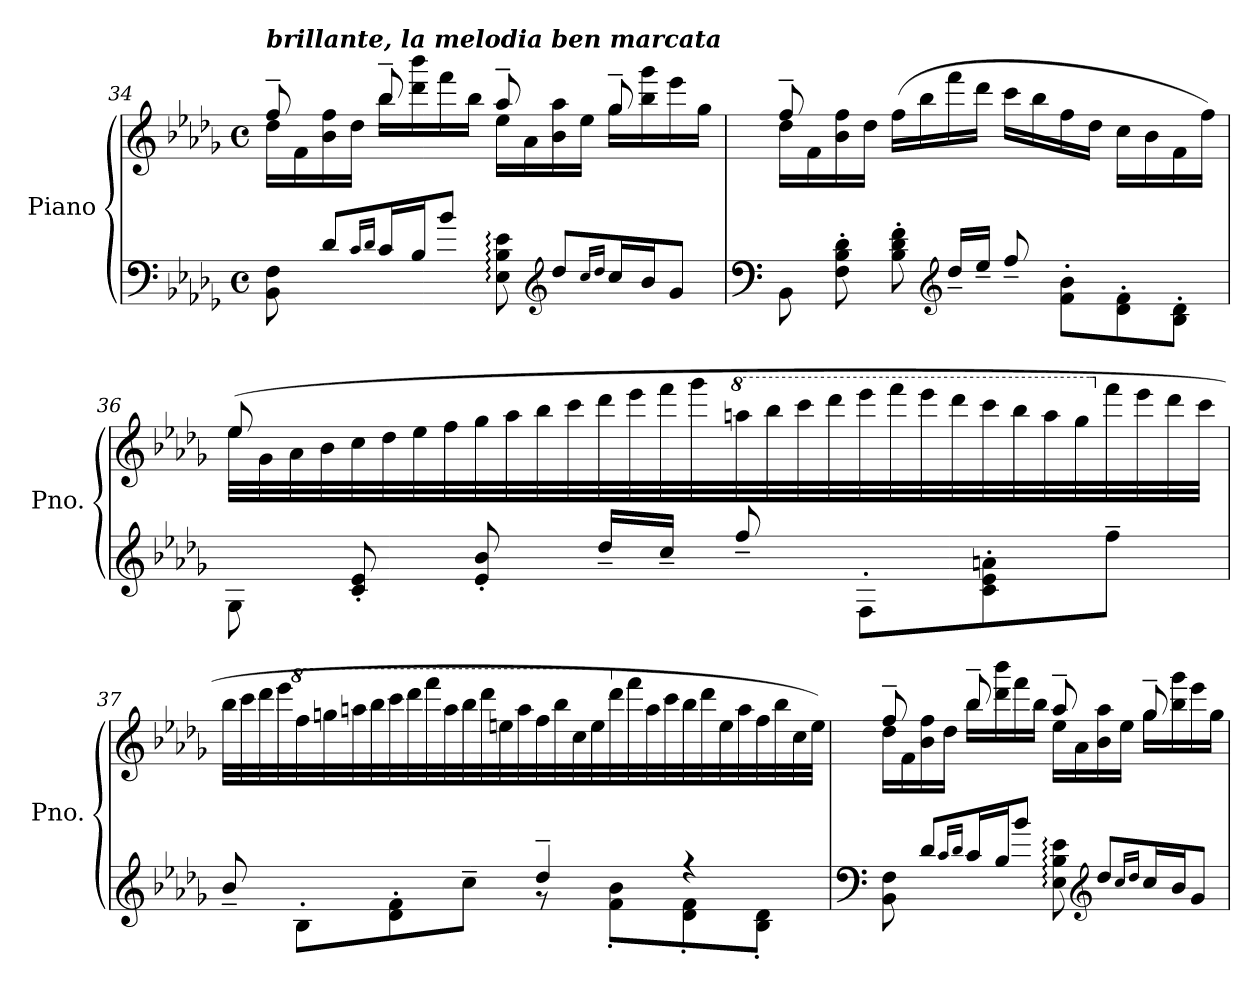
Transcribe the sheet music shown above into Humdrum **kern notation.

**kern	**kern
*part1	*part1
*staff2	*staff1
*I"Piano	*
*I'Pno.	*
!!LO:LB:g=z
*clefF4	*clefG2
*k[b-e-a-d-g-]	*k[b-e-a-d-g-]
*M4/4	*M4/4
*met(c)	*met(c)
=34	=34
*	*^
!	!LO:TX:a:Bi:t=brillante, la melodia ben marcata	!
8BB-\ 8F\	8ff~/	16dd-\LL
.	.	16f\
8d-/L	8ryy	16b-\ 16ff\
.	.	16dd-\JJ
16qc/LL	.	.
16qd-/JJ	.	.
16c/L	8bb-~/	16bb-\LL
16B-/J	.	16ddd-\ 16bbb-\
8b-/J	8ryy	16fff\
.	.	16bb-\JJ
8E-\: 8B-\: 8e-\:	8aa-~/	16ee-\LL
.	.	16a-\
*clefG2	*	*
8dd-/L	8ryy	16b-\ 16aa-\
.	.	16ee-\JJ
16qcc/LL	.	.
16qdd-/JJ	.	.
16cc/L	8gg-~/	16gg-\LL
16b-/J	.	16bb-\ 16ggg-\
8g-/J	8ryy	16eee-\
.	.	16gg-\JJ
=35	=35	=35
*clefF4	*	*
8BB-\	8ff~/	16dd-\LL
.	.	16f\
8F\' 8B-\' 8d-\'	8ryy	16b-\ 16ff\
.	.	16dd-\JJ
8B-\' 8d-\' 8f\'	(>16ff\LL	2.ryy
.	16bb-\	.
*clefG2	*	*
16dd-~/LL	16fff\	.
16ee-~/JJ	16ddd-\JJ	.
8ff~/	16ccc\LL	.
.	16bb-\	.
8f\' 8b-\'L	16ff\	.
.	16dd-\JJ	.
8d-\' 8f\'	16cc\LL	.
.	16b-\	.
8B-\' 8d-\'J	16f\	.
.	16ff\JJ)	.
!!LO:PB:g=z	!!
=36	=36	=36
8G-\	(>32ee-\LLL	8ee-/
.	32g-\	.
.	32a-\	.
.	32b-\	.
8c/' 8e-/'	32cc\	2..ryy
.	32dd-\	.
.	32ee-\	.
.	32ff\	.
8e-/' 8b-/'	32gg-\	.
.	32aa-\	.
.	32bb-\	.
.	32ccc\	.
16dd-~/LL	32ddd-\	.
.	32eee-\	.
16cc~/JJ	32fff\	.
.	32ggg-\	.
*	*8va	*
8ff~/	32aaan\	.
.	32bbb-\	.
.	32cccc\	.
.	32dddd-\	.
8F'\L	32eeee-\	.
.	32ffff\	.
.	32eeee-\	.
.	32dddd-\	.
8c\' 8e-\' 8an\'	32cccc\	.
.	32bbb-\	.
.	32aaa\	.
.	32ggg-\	.
*	*X8va	*
8ff~\J	32fff\	.
.	32eee-\	.
.	32ddd-\	.
.	32ccc\JJJ	.
*	*v	*v
!!LO:LB:g=z
=37	=37
*^	*
8b-~/	2ryy	32bb-\LLL
.	.	32ccc\
.	.	32ddd-\
.	.	32eee-\
*	*	*8va
8B-'\L	.	32fff\
.	.	32gggn\
.	.	32aaan\
.	.	32bbb-\
8d-\' 8f\'	.	32cccc\
.	.	32dddd-\
.	.	32ffff\
.	.	32aaa\
8cc~\J	.	32bbb-\
.	.	32dddd-\
.	.	32eeen\
.	.	32aaa\
4dd-~/	8r	32fff\
.	.	32bbb-\
.	.	32ccc\
.	.	32eee\
*	*	*X8va
.	8f\' 8b-\'L	32ddd-\
.	.	32fff\
.	.	32aa\
.	.	32ccc\
4r	8d-\' 8f\'	32bb-\
.	.	32ddd-\
.	.	32ee\
.	.	32aa\
.	8B-\' 8d-\'J	32ff\
.	.	32bb-\
.	.	32cc\
.	.	32ee\JJJ)
*v	*v	*
!!LO:LB:g=z
=38	=38
*clefF4	*
*	*^
8BB-\ 8F\	8ff~/	16dd-\LL
.	.	16f\
8d-/L	8ryy	16b-\ 16ff\
.	.	16dd-\JJ
16qc/LL	.	.
16qd-/JJ	.	.
16c/L	8bb-~/	16bb-\LL
16B-/J	.	16ddd-\ 16bbb-\
8b-/J	8ryy	16fff\
.	.	16bb-\JJ
8E-\: 8B-\: 8e-\:	8aa-~/	16ee-\LL
.	.	16a-\
*clefG2	*	*
8dd-/L	8ryy	16b-\ 16aa-\
.	.	16ee-\JJ
16qcc/LL	.	.
16qdd-/JJ	.	.
16cc/L	8gg-~/	16gg-\LL
16b-/J	.	16bb-\ 16ggg-\
8g-/J	8ryy	16eee-\
.	.	16gg-\JJ
*	*v	*v
=	=
*-	*-
